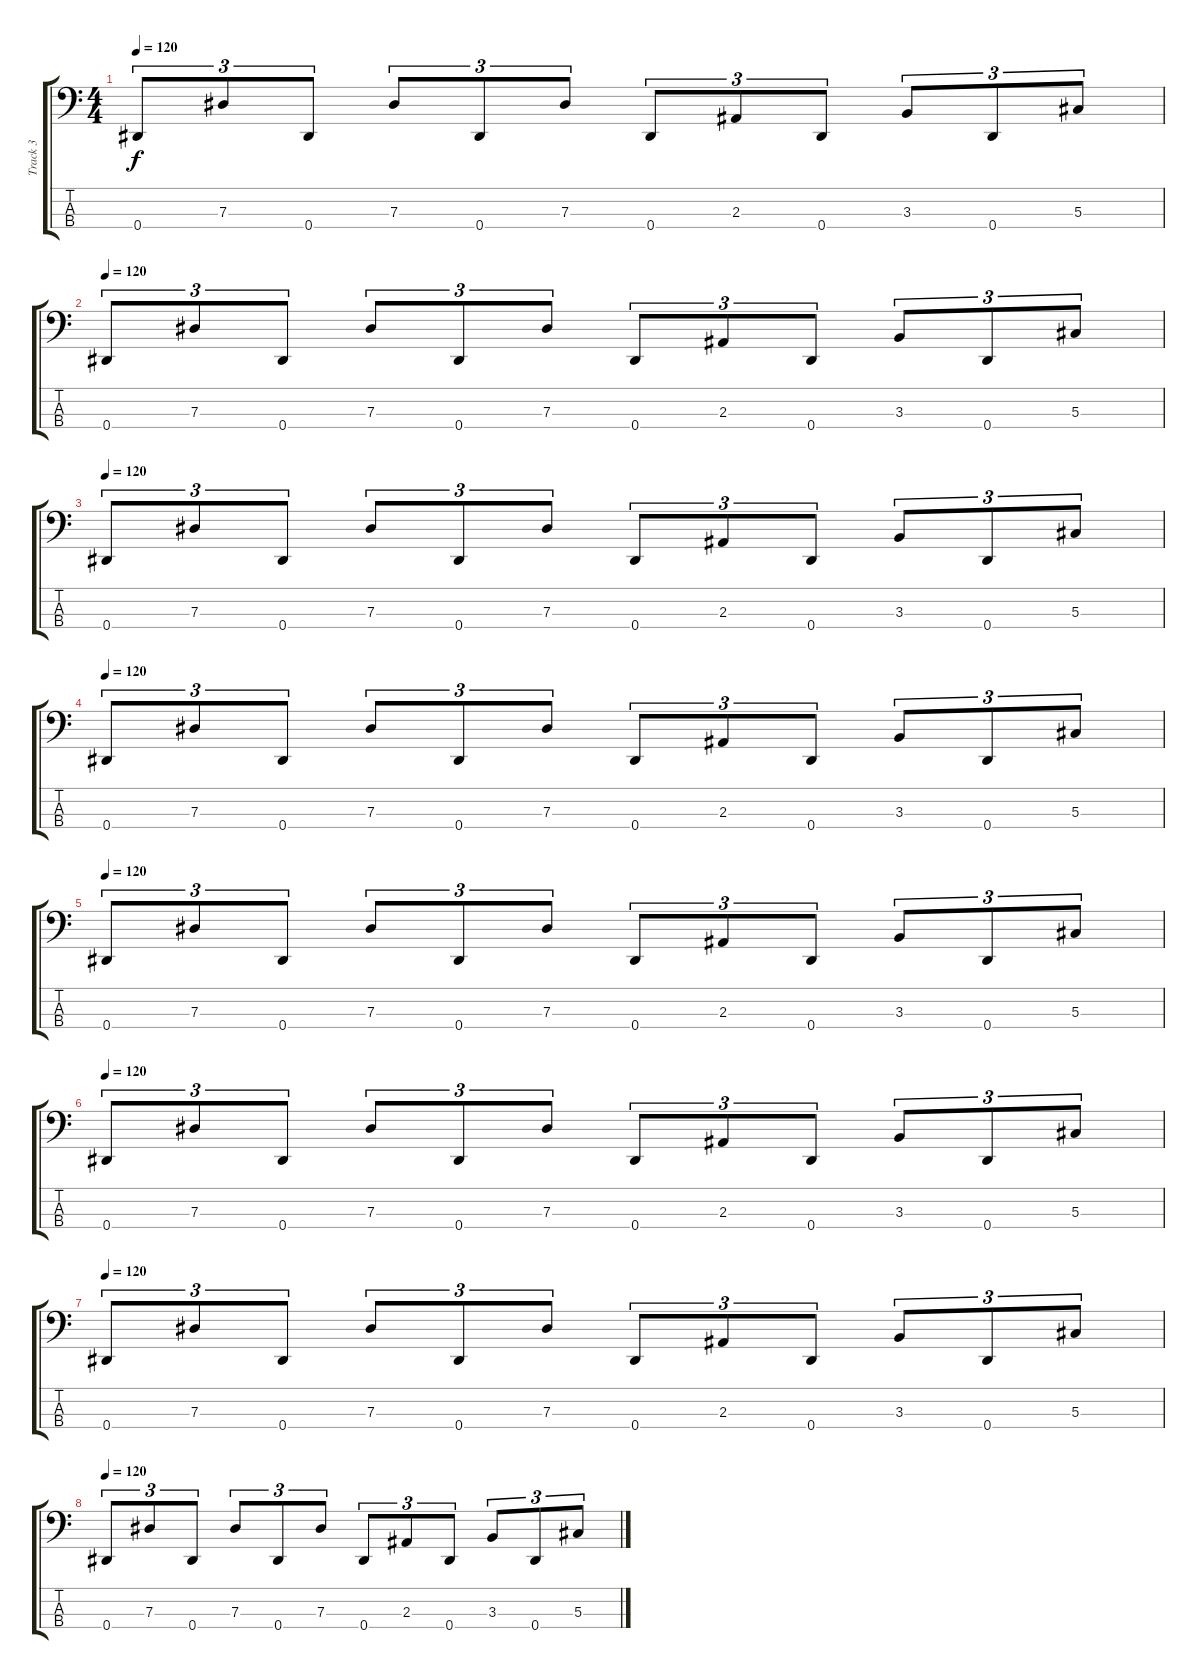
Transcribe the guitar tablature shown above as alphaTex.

\track ("Track 3" "Track 3") {instrument electricbasspick}
\staff {score tabs}
\tuning (Gb2 Db2 Ab1 Eb1) {hide}
\ts (4 4)
\tempo 120
\clef f4
\ks c
0.4.8{tu (3 2) dy f} 7.3.8{tu (3 2)} 0.4.8{tu (3 2)} 7.3.8{tu (3 2)} 0.4.8{tu (3 2)} 7.3.8{tu (3 2)} 0.4.8{tu (3 2)} 2.3.8{tu (3 2)} 0.4.8{tu (3 2)} 3.3.8{tu (3 2)} 0.4.8{tu (3 2)} 5.3.8{tu (3 2)} |
\tempo 120
0.4.8{tu (3 2)} 7.3.8{tu (3 2)} 0.4.8{tu (3 2)} 7.3.8{tu (3 2)} 0.4.8{tu (3 2)} 7.3.8{tu (3 2)} 0.4.8{tu (3 2)} 2.3.8{tu (3 2)} 0.4.8{tu (3 2)} 3.3.8{tu (3 2)} 0.4.8{tu (3 2)} 5.3.8{tu (3 2)} |
\tempo 120
0.4.8{tu (3 2)} 7.3.8{tu (3 2)} 0.4.8{tu (3 2)} 7.3.8{tu (3 2)} 0.4.8{tu (3 2)} 7.3.8{tu (3 2)} 0.4.8{tu (3 2)} 2.3.8{tu (3 2)} 0.4.8{tu (3 2)} 3.3.8{tu (3 2)} 0.4.8{tu (3 2)} 5.3.8{tu (3 2)} |
\tempo 120
0.4.8{tu (3 2)} 7.3.8{tu (3 2)} 0.4.8{tu (3 2)} 7.3.8{tu (3 2)} 0.4.8{tu (3 2)} 7.3.8{tu (3 2)} 0.4.8{tu (3 2)} 2.3.8{tu (3 2)} 0.4.8{tu (3 2)} 3.3.8{tu (3 2)} 0.4.8{tu (3 2)} 5.3.8{tu (3 2)} |
\tempo 120
0.4.8{tu (3 2)} 7.3.8{tu (3 2)} 0.4.8{tu (3 2)} 7.3.8{tu (3 2)} 0.4.8{tu (3 2)} 7.3.8{tu (3 2)} 0.4.8{tu (3 2)} 2.3.8{tu (3 2)} 0.4.8{tu (3 2)} 3.3.8{tu (3 2)} 0.4.8{tu (3 2)} 5.3.8{tu (3 2)} |
\tempo 120
0.4.8{tu (3 2)} 7.3.8{tu (3 2)} 0.4.8{tu (3 2)} 7.3.8{tu (3 2)} 0.4.8{tu (3 2)} 7.3.8{tu (3 2)} 0.4.8{tu (3 2)} 2.3.8{tu (3 2)} 0.4.8{tu (3 2)} 3.3.8{tu (3 2)} 0.4.8{tu (3 2)} 5.3.8{tu (3 2)} |
\tempo 120
0.4.8{tu (3 2)} 7.3.8{tu (3 2)} 0.4.8{tu (3 2)} 7.3.8{tu (3 2)} 0.4.8{tu (3 2)} 7.3.8{tu (3 2)} 0.4.8{tu (3 2)} 2.3.8{tu (3 2)} 0.4.8{tu (3 2)} 3.3.8{tu (3 2)} 0.4.8{tu (3 2)} 5.3.8{tu (3 2)} |
\tempo 120
0.4.8{tu (3 2)} 7.3.8{tu (3 2)} 0.4.8{tu (3 2)} 7.3.8{tu (3 2)} 0.4.8{tu (3 2)} 7.3.8{tu (3 2)} 0.4.8{tu (3 2)} 2.3.8{tu (3 2)} 0.4.8{tu (3 2)} 3.3.8{tu (3 2)} 0.4.8{tu (3 2)} 5.3.8{tu (3 2)}
